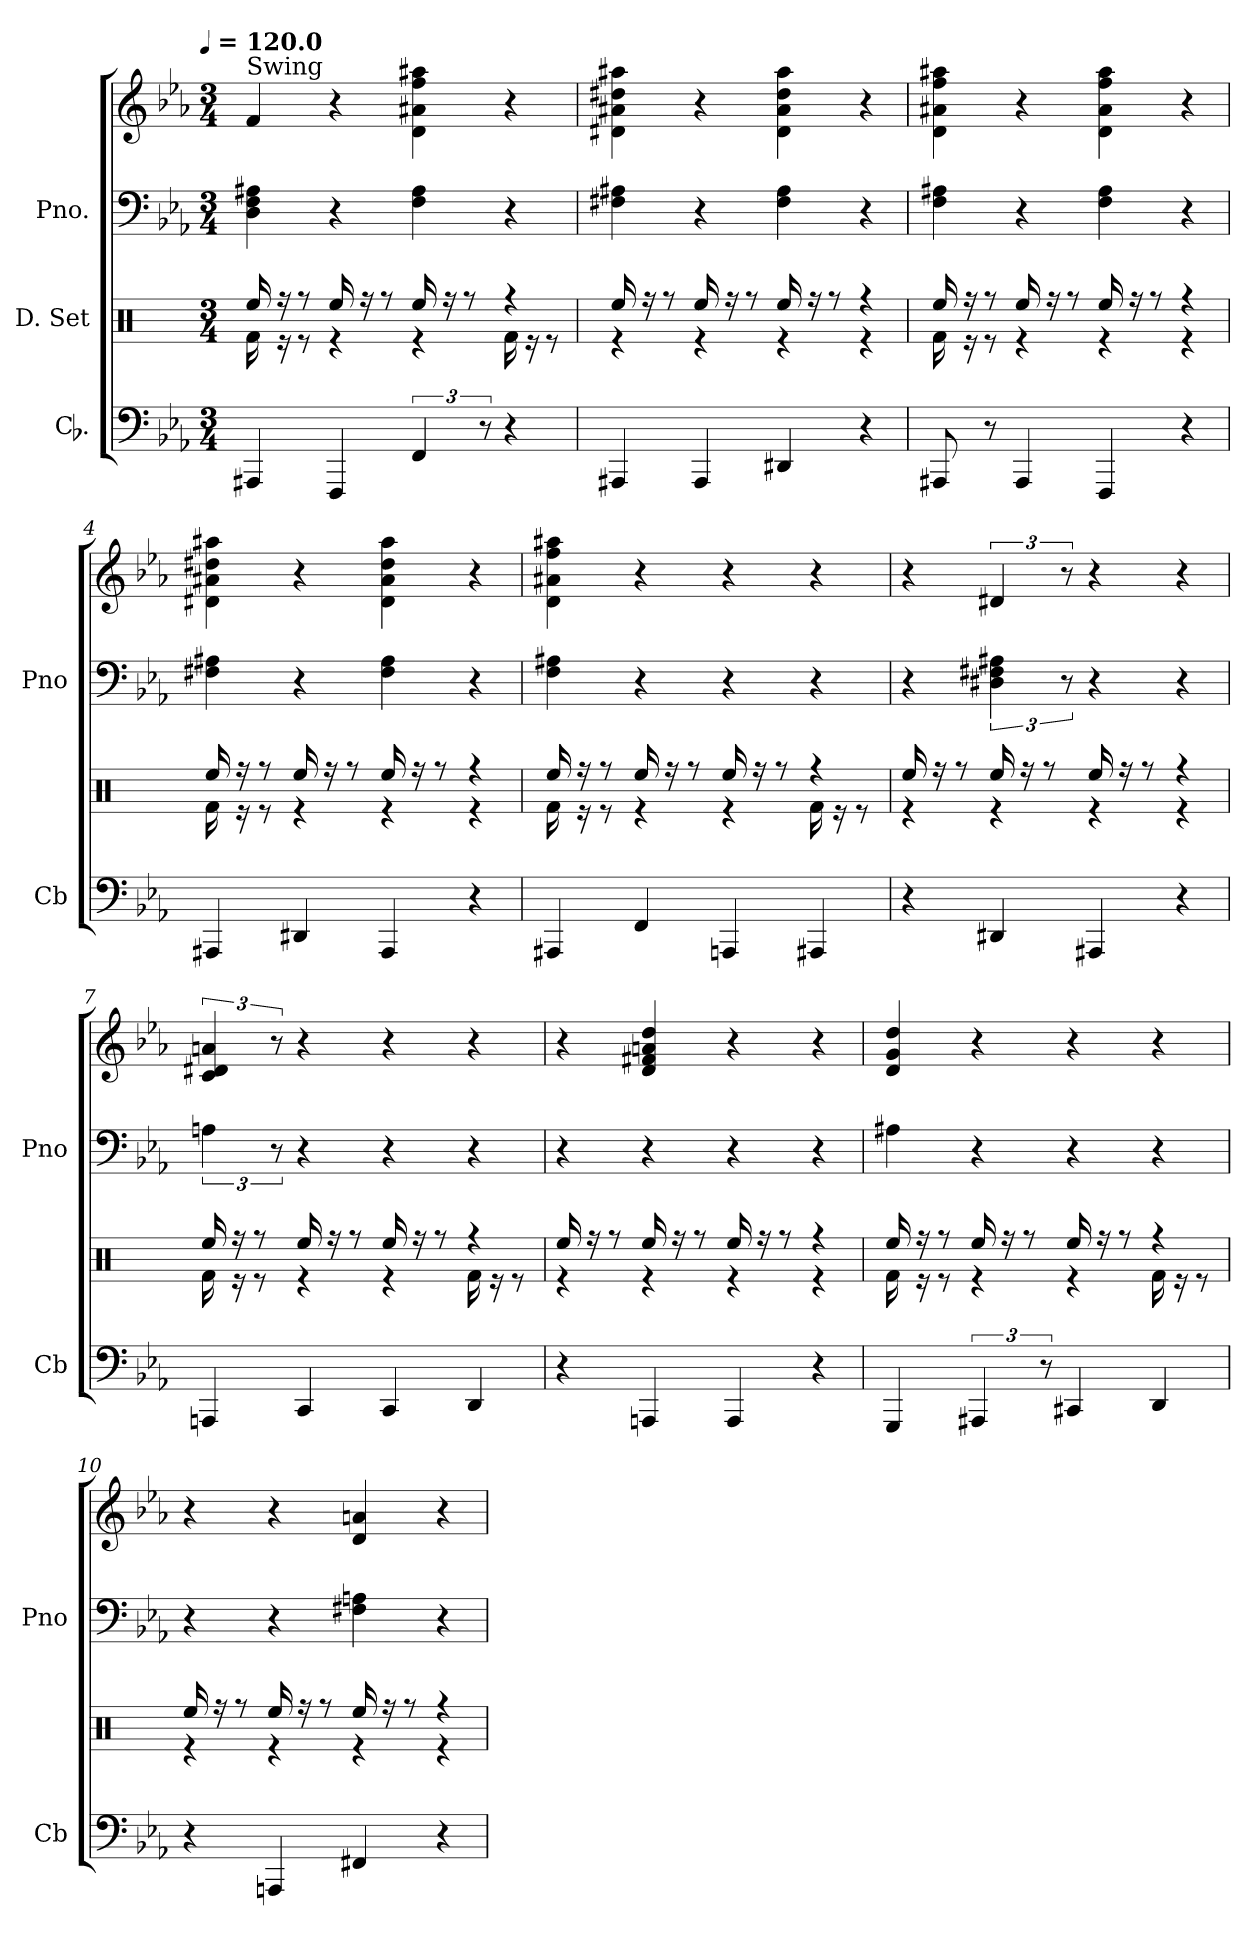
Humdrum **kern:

**kern	**kern	**kern	**kern
*part3	*part2	*part1	*part1
*staff4	*staff3	*staff2	*staff1
*I"Cb.	*I"D. Set	*I"Pno.	*
*I'Cb	*	*I'Pno	*
*clefF4	*clefX	*clefF4	*clefG2
*k[b-e-a-]	*k[]	*k[b-e-a-]	*k[b-e-a-]
!!LO:TX:omd:t=[quarter] = 120.0
*M3/4	*M3/4	*M3/4	*M3/4
*MM120	*MM120	*MM120	*MM120
=1	=1	=1	=1
*	*^	*	*
!	!	!	!	!LO:TX:a:t=Swing
4AAA#X	16Rf\	16Ree/	4D 4F 4A#X	4f
.	16re	16rff	.	.
.	8re	8rff	.	.
4FFF	4re	16Ree/	4r	4r
.	.	16rff	.	.
.	.	8rff	.	.
6FF	4re	16Ree/	4F 4A#	4d 4a#X 4ff 4aa#X
.	.	16rff	.	.
.	.	8rff	.	.
12r	.	.	.	.
4r	16Rf\	4rff	4r	4r
.	16re	.	.	.
.	8re	.	.	.
=2	=2	=2	=2	=2
4AAA#X	4re	16Ree/	4F#X 4A#X	4d#X 4a#X 4dd#X 4aa#X
.	.	16rff	.	.
.	.	8rff	.	.
4AAA#	4re	16Ree/	4r	4r
.	.	16rff	.	.
.	.	8rff	.	.
4DD#X	4re	16Ree/	4F# 4A#	4d# 4a# 4dd# 4aa#
.	.	16rff	.	.
.	.	8rff	.	.
4r	4re	4rff	4r	4r
=3	=3	=3	=3	=3
8AAA#X	16Rf\	16Ree/	4F 4A#X	4d 4a#X 4ff 4aa#X
.	16re	16rff	.	.
8r	8re	8rff	.	.
4AAA#	4re	16Ree/	4r	4r
.	.	16rff	.	.
.	.	8rff	.	.
4FFF	4re	16Ree/	4F 4A#	4d 4a# 4ff 4aa#
.	.	16rff	.	.
.	.	8rff	.	.
4r	4re	4rff	4r	4r
=4	=4	=4	=4	=4
4AAA#X	16Rf\	16Ree/	4F#X 4A#X	4d#X 4a#X 4dd#X 4aa#X
.	16re	16rff	.	.
.	8re	8rff	.	.
4DD#X	4re	16Ree/	4r	4r
.	.	16rff	.	.
.	.	8rff	.	.
4AAA#	4re	16Ree/	4F# 4A#	4d# 4a# 4dd# 4aa#
.	.	16rff	.	.
.	.	8rff	.	.
4r	4re	4rff	4r	4r
=5	=5	=5	=5	=5
4AAA#X	16Rf\	16Ree/	4F 4A#X	4d 4a#X 4ff 4aa#X
.	16re	16rff	.	.
.	8re	8rff	.	.
4FF	4re	16Ree/	4r	4r
.	.	16rff	.	.
.	.	8rff	.	.
4AAAn	4re	16Ree/	4r	4r
.	.	16rff	.	.
.	.	8rff	.	.
4AAA#X	16Rf\	4rff	4r	4r
.	16re	.	.	.
.	8re	.	.	.
=6	=6	=6	=6	=6
4r	4re	16Ree/	4r	4r
.	.	16rff	.	.
.	.	8rff	.	.
4DD#X	4re	16Ree/	6D#X 6F#X 6A#X	6d#X
.	.	16rff	.	.
.	.	8rff	.	.
.	.	.	12r	12r
4AAA#X	4re	16Ree/	4r	4r
.	.	16rff	.	.
.	.	8rff	.	.
4r	4re	4rff	4r	4r
=7	=7	=7	=7	=7
4AAAn	16Rf\	16Ree/	6An	6c 6d#X 6an
.	16re	16rff	.	.
.	8re	8rff	.	.
.	.	.	12r	12r
4CC	4re	16Ree/	4r	4r
.	.	16rff	.	.
.	.	8rff	.	.
4CC	4re	16Ree/	4r	4r
.	.	16rff	.	.
.	.	8rff	.	.
4DD	16Rf\	4rff	4r	4r
.	16re	.	.	.
.	8re	.	.	.
=8	=8	=8	=8	=8
4r	4re	16Ree/	4r	4r
.	.	16rff	.	.
.	.	8rff	.	.
4AAAn	4re	16Ree/	4r	4d 4f#X 4an 4dd
.	.	16rff	.	.
.	.	8rff	.	.
4AAA	4re	16Ree/	4r	4r
.	.	16rff	.	.
.	.	8rff	.	.
4r	4re	4rff	4r	4r
=9	=9	=9	=9	=9
4GGG	16Rf\	16Ree/	4A#X	4d 4g 4dd
.	16re	16rff	.	.
.	8re	8rff	.	.
6AAA#X	4re	16Ree/	4r	4r
.	.	16rff	.	.
.	.	8rff	.	.
12r	.	.	.	.
4CC#X	4re	16Ree/	4r	4r
.	.	16rff	.	.
.	.	8rff	.	.
4DD	16Rf\	4rff	4r	4r
.	16re	.	.	.
.	8re	.	.	.
=10	=10	=10	=10	=10
4r	4re	16Ree/	4r	4r
.	.	16rff	.	.
.	.	8rff	.	.
4AAAn	4re	16Ree/	4r	4r
.	.	16rff	.	.
.	.	8rff	.	.
4FF#X	4re	16Ree/	4F#X 4An	4d 4an
.	.	16rff	.	.
.	.	8rff	.	.
4r	4re	4rff	4r	4r
*	*v	*v	*	*
=	=	=	=
*-	*-	*-	*-
